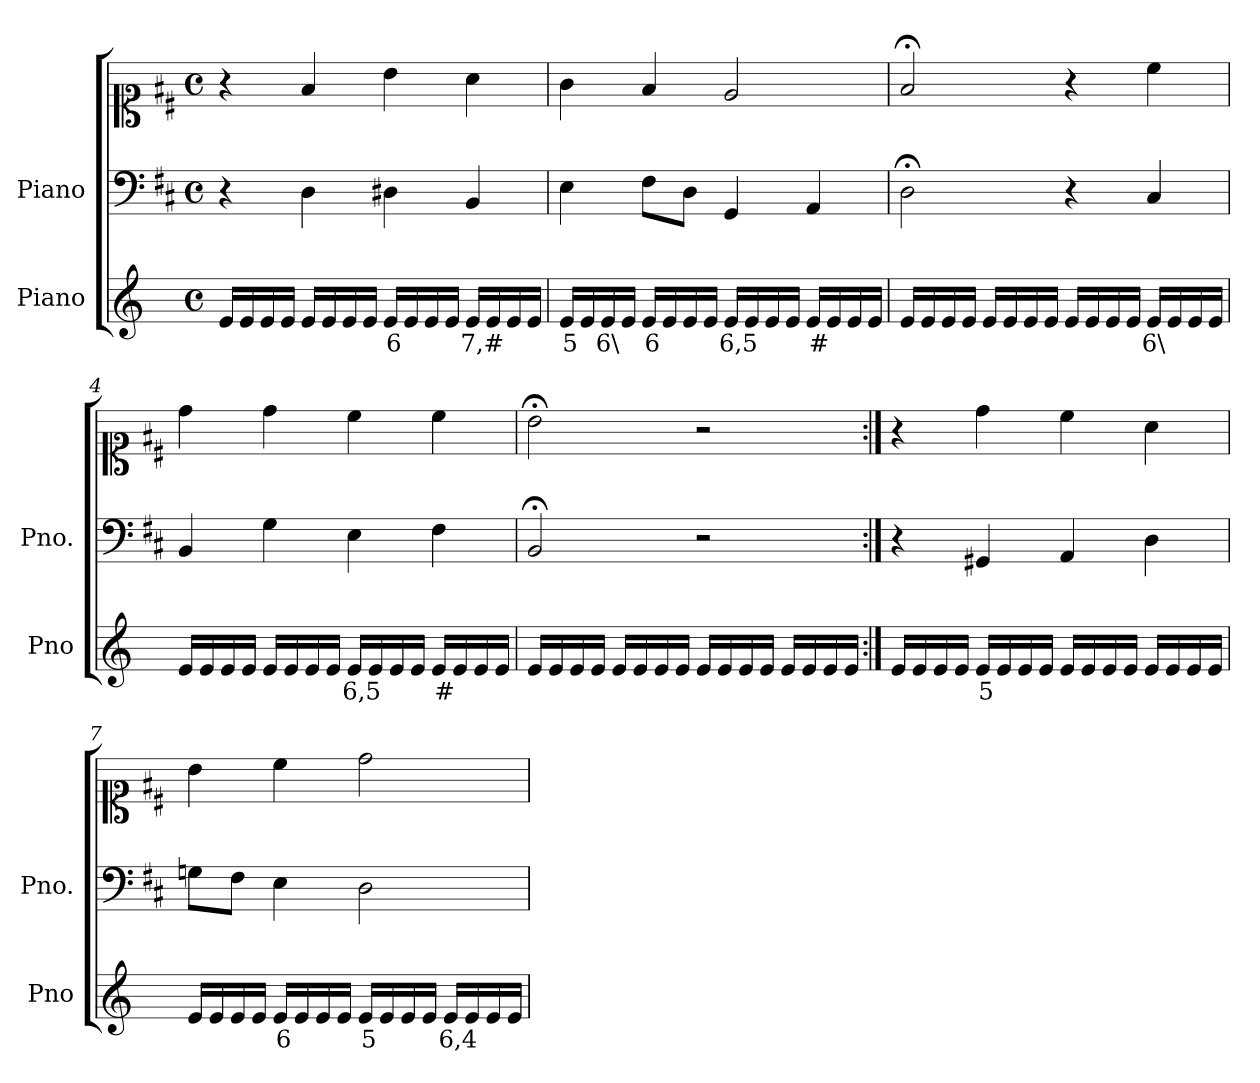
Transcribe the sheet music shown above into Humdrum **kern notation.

**kern	**text	**kern	**kern
*part2	*part2	*part1	*part1
*staff3	*staff3	*staff2	*staff1
*I"Piano	*	*I"Piano	*
*I'Pno	*	*I'Pno.	*
*clefG2	*	*clefF4	*clefC1
*k[]	*	*k[f#c#]	*k[f#c#]
*M4/4	*	*M4/4	*M4/4
*met(c)	*	*met(c)	*met(c)
=1	=1	=1	=1
16e/LL	.	4r	4r
16e/	.	.	.
16e/	.	.	.
16e/JJ	.	.	.
16e/LL	.	4D\	4f#/
16e/	.	.	.
16e/	.	.	.
16e/JJ	.	.	.
!	!LO:LY:b	!	!
16e/LL	6	4D#X\	4b\
16e/	.	.	.
16e/	.	.	.
16e/JJ	.	.	.
!	!LO:LY:b	!	!
16e/LL	7,#	4BB/	4a\
16e/	.	.	.
16e/	.	.	.
16e/JJ	.	.	.
=2	=2	=2	=2
!	!LO:LY:b	!	!
16e/LL	5	4E\	4g\
16e/	.	.	.
!	!LO:LY:b	!	!
16e/	6\	.	.
16e/JJ	.	.	.
!	!LO:LY:b	!	!
16e/LL	6	8F#\L	4f#/
16e/	.	.	.
16e/	.	8D\J	.
16e/JJ	.	.	.
!	!LO:LY:b	!	!
16e/LL	6,5	4GG/	2e/
16e/	.	.	.
16e/	.	.	.
16e/JJ	.	.	.
!	!LO:LY:b	!	!
16e/LL	#	4AA/	.
16e/	.	.	.
16e/	.	.	.
16e/JJ	.	.	.
=3	=3	=3	=3
16e/LL	.	2D;<\	2f#;</
16e/	.	.	.
16e/	.	.	.
16e/JJ	.	.	.
16e/LL	.	.	.
16e/	.	.	.
16e/	.	.	.
16e/JJ	.	.	.
16e/LL	.	4r	4r
16e/	.	.	.
16e/	.	.	.
16e/JJ	.	.	.
!	!LO:LY:b	!	!
16e/LL	6\	4C#/	4cc#\
16e/	.	.	.
16e/	.	.	.
16e/JJ	.	.	.
=4	=4	=4	=4
16e/LL	.	4BB/	4dd\
16e/	.	.	.
16e/	.	.	.
16e/JJ	.	.	.
16e/LL	.	4G\	4dd\
16e/	.	.	.
16e/	.	.	.
16e/JJ	.	.	.
!	!LO:LY:b	!	!
16e/LL	6,5	4E\	4cc#\
16e/	.	.	.
16e/	.	.	.
16e/JJ	.	.	.
!	!LO:LY:b	!	!
16e/LL	#	4F#\	4cc#\
16e/	.	.	.
16e/	.	.	.
16e/JJ	.	.	.
=5	=5	=5	=5
16e/LL	.	2BB;</	2b;<\
16e/	.	.	.
16e/	.	.	.
16e/JJ	.	.	.
16e/LL	.	.	.
16e/	.	.	.
16e/	.	.	.
16e/JJ	.	.	.
16e/LL	.	2r	2r
16e/	.	.	.
16e/	.	.	.
16e/JJ	.	.	.
16e/LL	.	.	.
16e/	.	.	.
16e/	.	.	.
16e/JJ	.	.	.
=6:|!	=6:|!	=6:|!	=6:|!
16e/LL	.	4r	4r
16e/	.	.	.
16e/	.	.	.
16e/JJ	.	.	.
!	!LO:LY:b	!	!
16e/LL	5	4GG#X/	4dd\
16e/	.	.	.
16e/	.	.	.
16e/JJ	.	.	.
16e/LL	.	4AA/	4cc#\
16e/	.	.	.
16e/	.	.	.
16e/JJ	.	.	.
16e/LL	.	4D\	4a\
16e/	.	.	.
16e/	.	.	.
16e/JJ	.	.	.
=7	=7	=7	=7
16e/LL	.	8Gn\L	4b\
16e/	.	.	.
!	!LO:LY:b	!	!
16e/	_	8F#\J	.
16e/JJ	.	.	.
!	!LO:LY:b	!	!
16e/LL	6	4E\	4cc#\
16e/	.	.	.
16e/	.	.	.
16e/JJ	.	.	.
!	!LO:LY:b	!	!
16e/LL	5	2D\	2dd\
16e/	.	.	.
16e/	.	.	.
16e/JJ	.	.	.
!	!LO:LY:b	!	!
16e/LL	6,4	.	.
16e/	.	.	.
16e/	.	.	.
16e/JJ	.	.	.
=	=	=	=
*-	*-	*-	*-
